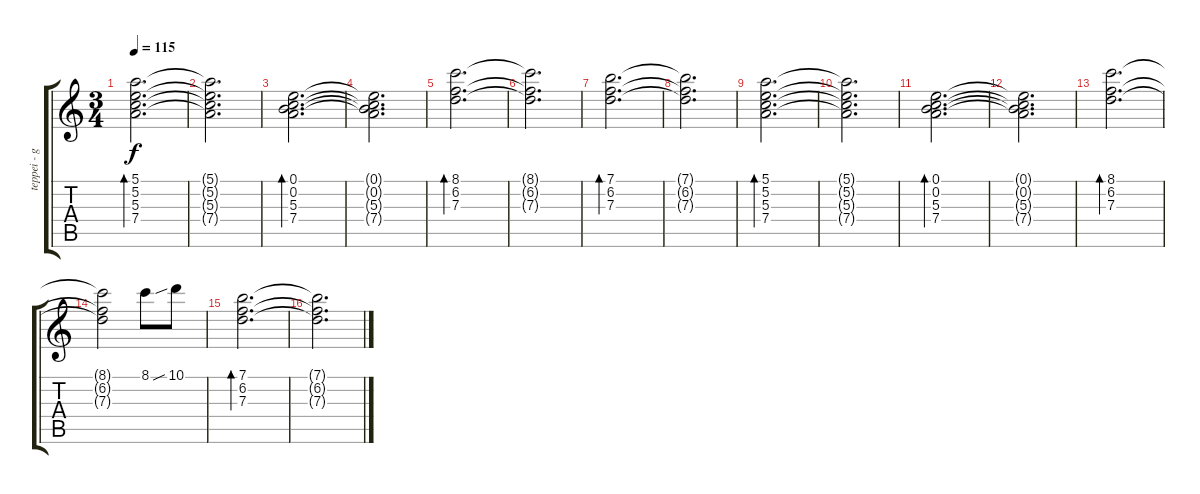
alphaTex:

\track ("teppei - guitar" "teppei - g") {instrument electricguitarjazz}
\staff {score tabs}
\tuning (E4 B3 G3 D3 A2 E2) {hide}
\ts (3 4)
\tempo 115
\clef g2
\ks c
(5.1 5.2 5.3 7.4).2{d bd 30 dy f} |
(5.1{t} 5.2{t} 5.3{t} 7.4{t}).2{d} |
(0.1 0.2 5.3 7.4).2{d bd 30} |
(0.1{t} 0.2{t} 5.3{t} 7.4{t}).2{d} |
(8.1 6.2 7.3).2{d bd 30} |
(8.1{t} 6.2{t} 7.3{t}).2{d} |
(7.1 6.2 7.3).2{d bd 30} |
(7.1{t} 6.2{t} 7.3{t}).2{d} |
(5.1 5.2 5.3 7.4).2{d bd 30} |
(5.1{t} 5.2{t} 5.3{t} 7.4{t}).2{d} |
(0.1 0.2 5.3 7.4).2{d bd 30} |
(0.1{t} 0.2{t} 5.3{t} 7.4{t}).2{d} |
(8.1 6.2 7.3).2{d bd 30} |
(8.1{t} 6.2{t} 7.3{t}).2 8.1.8 10.1{sib}.8 |
(7.1 6.2 7.3).2{d bd 30} |
(7.1{t} 6.2{t} 7.3{t}).2{d}
